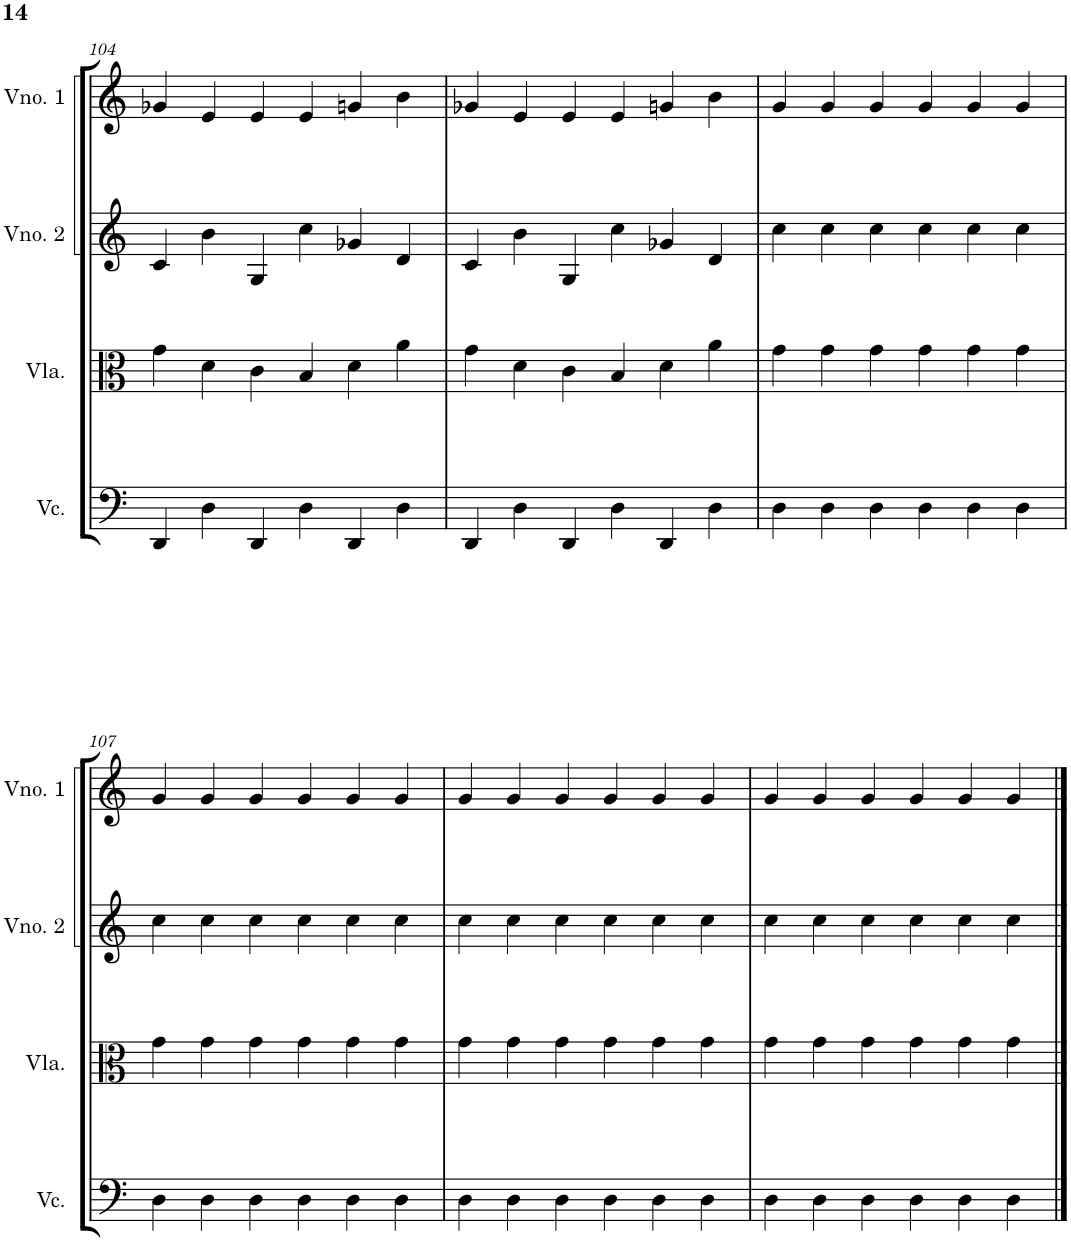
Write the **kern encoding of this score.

**kern	**kern	**kern	**kern
*part4	*part3	*part2	*part1
*staff4	*staff3	*staff2	*staff1
*I"Violoncelo	*I"Viola	*I"Violino 2	*I"Violino 1
*I'Vc.	*I'Vla.	*I'Vno. 2	*I'Vno. 1
!!LO:PB:g=z
*clefF4	*clefC3	*clefG2	*clefG2
*k[]	*k[]	*k[]	*k[]
*M6/4	*M6/4	*M6/4	*M6/4
=104	=104	=104	=104
4DD/	4g\	4c/	4g-X/
4D\	4d\	4b\	4e/
4DD/	4c\	4G/	4e/
4D\	4B/	4cc\	4e/
4DD/	4d\	4g-X/	4gn/
4D\	4a\	4d/	4b\
=105	=105	=105	=105
4DD/	4g\	4c/	4g-X/
4D\	4d\	4b\	4e/
4DD/	4c\	4G/	4e/
4D\	4B/	4cc\	4e/
4DD/	4d\	4g-X/	4gn/
4D\	4a\	4d/	4b\
=106	=106	=106	=106
4D\	4g\	4cc\	4g/
4D\	4g\	4cc\	4g/
4D\	4g\	4cc\	4g/
4D\	4g\	4cc\	4g/
4D\	4g\	4cc\	4g/
4D\	4g\	4cc\	4g/
!!LO:LB:g=z
=107	=107	=107	=107
4D\	4g\	4cc\	4g/
4D\	4g\	4cc\	4g/
4D\	4g\	4cc\	4g/
4D\	4g\	4cc\	4g/
4D\	4g\	4cc\	4g/
4D\	4g\	4cc\	4g/
=108	=108	=108	=108
4D\	4g\	4cc\	4g/
4D\	4g\	4cc\	4g/
4D\	4g\	4cc\	4g/
4D\	4g\	4cc\	4g/
4D\	4g\	4cc\	4g/
4D\	4g\	4cc\	4g/
=109	=109	=109	=109
4D\	4g\	4cc\	4g/
4D\	4g\	4cc\	4g/
4D\	4g\	4cc\	4g/
4D\	4g\	4cc\	4g/
4D\	4g\	4cc\	4g/
4D\	4g\	4cc\	4g/
==	==	==	==
*-	*-	*-	*-
